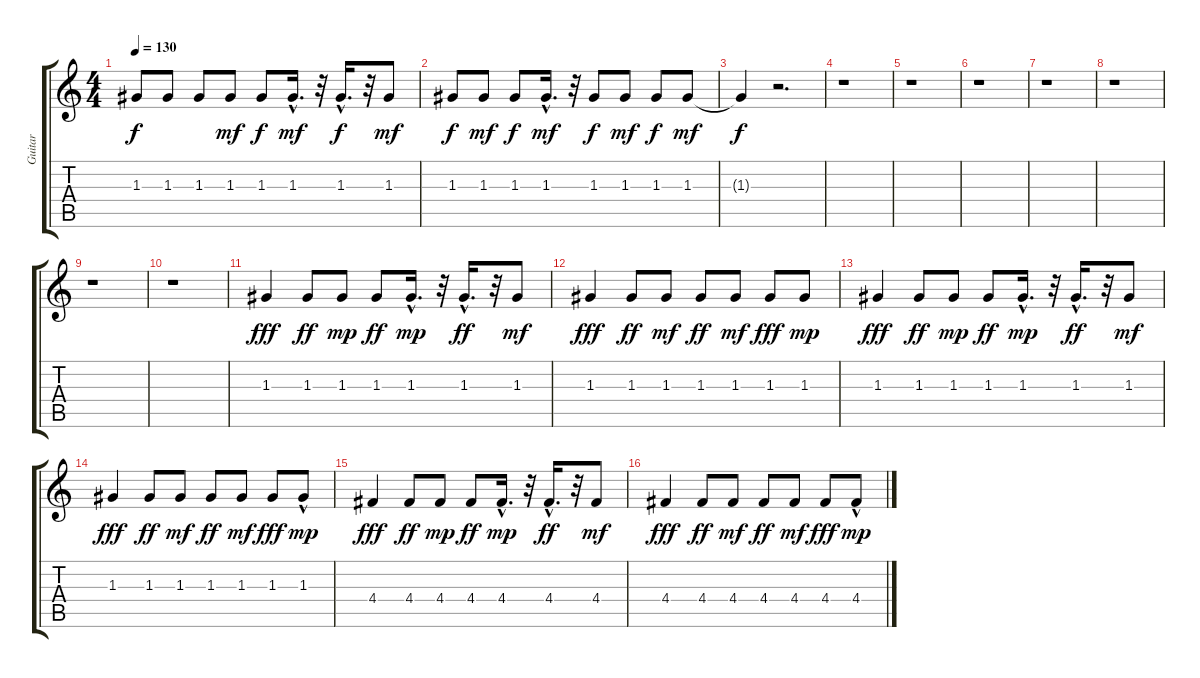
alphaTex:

\track ("Guitar" "Guitar") {instrument electricguitarclean}
\staff {score tabs}
\tuning (E4 B3 G3 D3 A2 E2) {hide}
\ts (4 4)
\tempo 130
\clef g2
\ks c
1.3.8{dy f balance 16} 1.3.8 1.3.8 1.3.8{dy mf} 1.3.8{dy f} 1.3{hac}.16{d dy mf} r.32 1.3{hac}.16{d dy f} r.32 1.3.8{dy mf} |
1.3.8{dy f balance 0} 1.3.8{dy mf} 1.3.8{dy f} 1.3{hac}.16{d dy mf} r.32 1.3.8{dy f} 1.3.8{dy mf} 1.3.8{dy f} 1.3.8{dy mf} |
1.3{t}.4{dy f} r.2{d} |
r.1 |
r.1 |
r.1 |
r.1 |
r.1 |
r.1 |
r.1 |
1.3.4{dy fff balance 12} 1.3.8{dy ff} 1.3.8{dy mp} 1.3.8{dy ff} 1.3{hac}.16{d dy mp} r.32 1.3{hac}.16{d dy ff} r.32 1.3.8{dy mf} |
1.3.4{dy fff} 1.3.8{dy ff} 1.3.8{dy mf} 1.3.8{dy ff} 1.3.8{dy mf} 1.3.8{dy fff} 1.3.8{dy mp} |
1.3.4{dy fff} 1.3.8{dy ff} 1.3.8{dy mp} 1.3.8{dy ff} 1.3{hac}.16{d dy mp} r.32 1.3{hac}.16{d dy ff} r.32 1.3.8{dy mf} |
1.3.4{dy fff} 1.3.8{dy ff} 1.3.8{dy mf} 1.3.8{dy ff} 1.3.8{dy mf} 1.3.8{dy fff} 1.3{hac}.8{dy mp} |
4.4.4{dy fff} 4.4.8{dy ff} 4.4.8{dy mp} 4.4.8{dy ff} 4.4{hac}.16{d dy mp} r.32 4.4{hac}.16{d dy ff} r.32 4.4.8{dy mf} |
4.4.4{dy fff} 4.4.8{dy ff} 4.4.8{dy mf} 4.4.8{dy ff} 4.4.8{dy mf} 4.4.8{dy fff} 4.4{hac}.8{dy mp}
